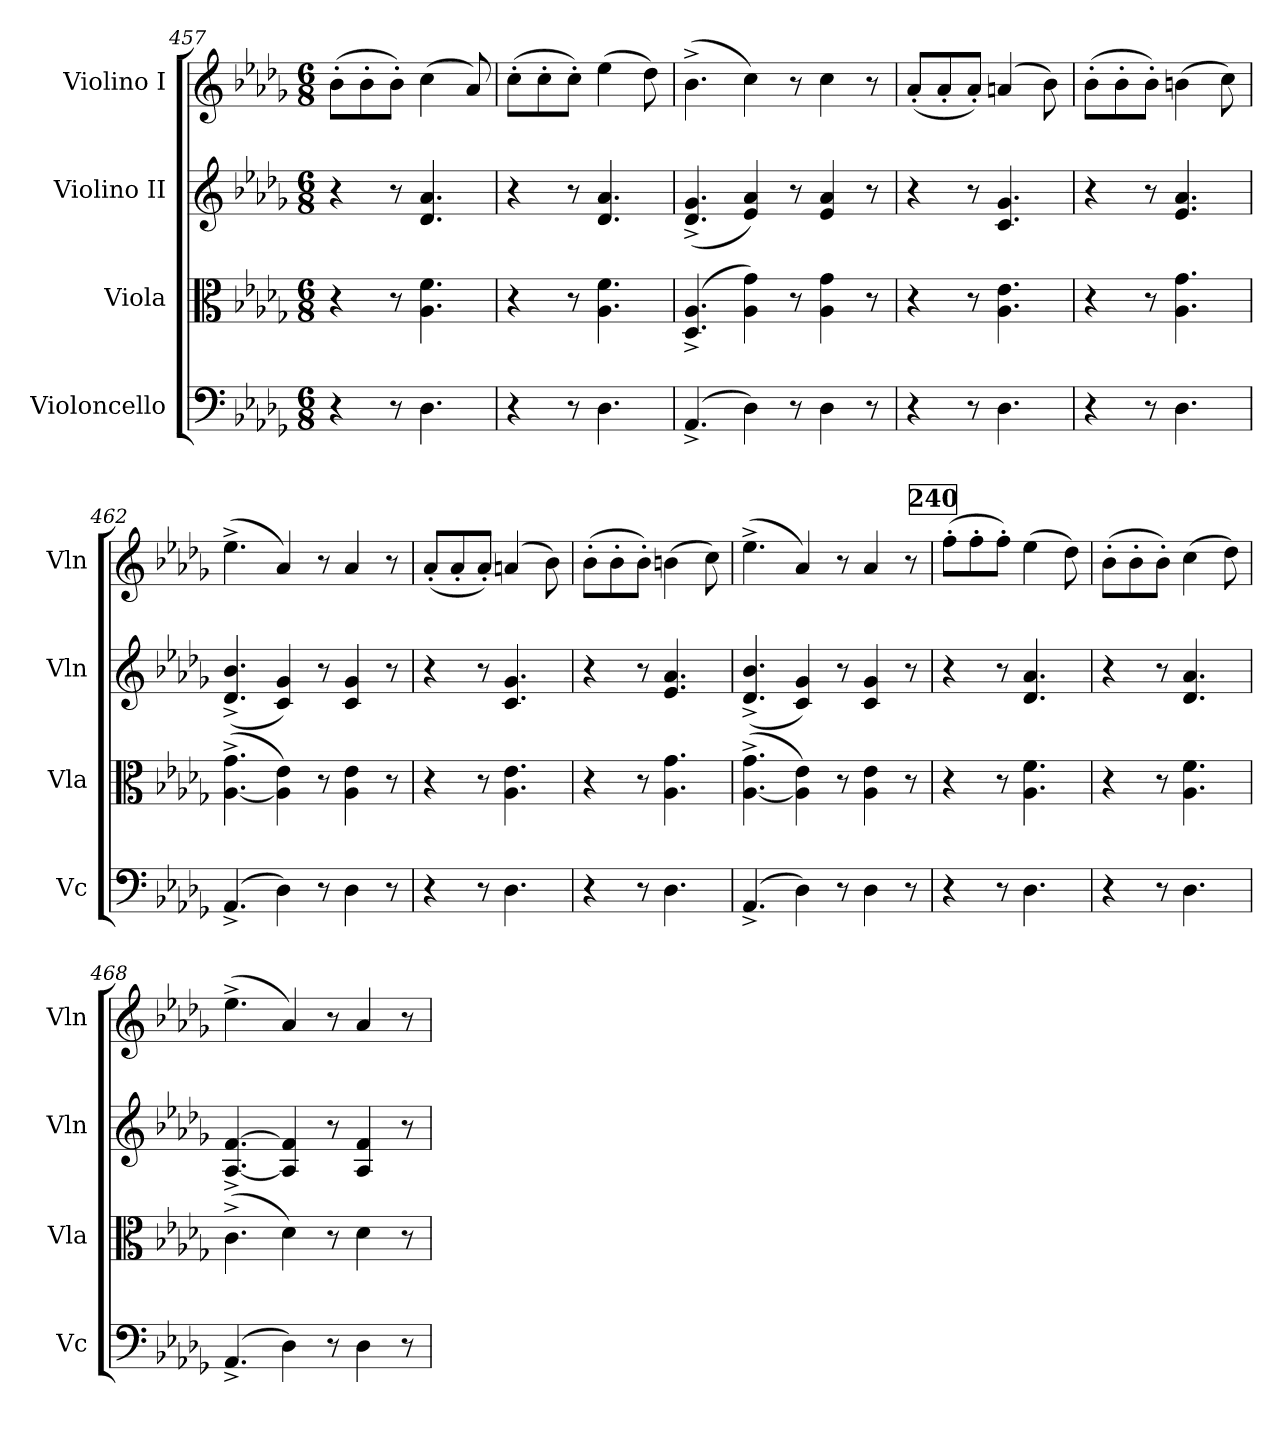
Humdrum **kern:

**kern	**kern	**kern	**kern
*part4	*part3	*part2	*part1
*staff4	*staff3	*staff2	*staff1
*I"Violoncello	*I"Viola	*I"Violino II	*I"Violino I
*I'Vc	*I'Vla	*I'Vln	*I'Vln
*clefF4	*clefC3	*clefG2	*clefG2
*k[b-e-a-d-g-]	*k[b-e-a-d-g-]	*k[b-e-a-d-g-]	*k[b-e-a-d-g-]
*M6/8	*M6/8	*M6/8	*M6/8
=457	=457	=457	=457
4r	4r	4r	(8b-'\L
.	.	.	8b-'\
8r	8r	8r	8b-'\J)
4.D-\	4.A-\ 4.f\	4.d-/ 4.a-/	(4cc\
.	.	.	8a-/)
=458	=458	=458	=458
4r	4r	4r	(8cc'\L
.	.	.	8cc'\
8r	8r	8r	8cc'\J)
4.D-\	4.A-\ 4.f\	4.d-/ 4.a-/	(4ee-\
.	.	.	8dd-\)
=459	=459	=459	=459
(4.AA-^/	(4.D-/^ 4.A-/^	(4.d-/^ 4.g-/^	(4.b-^\
4D-\)	4A-\ 4g-\)	4e-/ 4a-/)	4cc\)
8r	8r	8r	8r
4D-\	4A-\ 4g-\	4e-/ 4a-/	4cc\
8r	8r	8r	8r
=460	=460	=460	=460
4r	4r	4r	(8a-'/L
.	.	.	8a-'/
8r	8r	8r	8a-'/J)
4.D-\	4.A-\ 4.e-\	4.c/ 4.g-/	(4an/
.	.	.	8b-\)
=461	=461	=461	=461
4r	4r	4r	(8b-'\L
.	.	.	8b-'\
8r	8r	8r	8b-'\J)
4.D-\	4.A-\ 4.g-\	4.e-/ 4.a-/	(4bn\
.	.	.	8cc\)
!!LO:LB:g=z
=462	=462	=462	=462
(4.AA-^/	(>[4.A-\^ 4.g-\^	(4.d-/^ 4.b-/^	(4.ee-^\
4D-\)	4A-\] 4e-\)	4c/ 4g-/)	4a-/)
8r	8r	8r	8r
4D-\	4A-\ 4e-\	4c/ 4g-/	4a-/
8r	8r	8r	8r
=463	=463	=463	=463
4r	4r	4r	(8a-'/L
.	.	.	8a-'/
8r	8r	8r	8a-'/J)
4.D-\	4.A-\ 4.e-\	4.c/ 4.g-/	(4an/
.	.	.	8b-\)
=464	=464	=464	=464
4r	4r	4r	(8b-'\L
.	.	.	8b-'\
8r	8r	8r	8b-'\J)
4.D-\	4.A-\ 4.g-\	4.e-/ 4.a-/	(4bn\
.	.	.	8cc\)
=465	=465	=465	=465
(4.AA-^/	(>[4.A-\^ 4.g-\^	(4.d-/^ 4.b-/^	(4.ee-^\
4D-\)	4A-\] 4e-\)	4c/ 4g-/)	4a-/)
8r	8r	8r	8r
4D-\	4A-\ 4e-\	4c/ 4g-/	4a-/
8r	8r	8r	8r
!!LO:REH:place=s1:a:B:fs=14:t=240
=466	=466	=466	=466
4r	4r	4r	(8ff'\L
.	.	.	8ff'\
8r	8r	8r	8ff'\J)
4.D-\	4.A-\ 4.f\	4.d-/ 4.a-/	(4ee-\
.	.	.	8dd-\)
=467	=467	=467	=467
4r	4r	4r	(8b-'\L
.	.	.	8b-'\
8r	8r	8r	8b-'\J)
4.D-\	4.A-\ 4.f\	4.d-/ 4.a-/	(4cc\
.	.	.	8dd-\)
=468	=468	=468	=468
(4.AA-^/	(4.c^\	[4.A-/^ [4.f/^	(4.ee-^\
4D-\)	4d-\)	4A-/] 4f/]	4a-/)
8r	8r	8r	8r
4D-\	4d-\	4A-/ 4f/	4a-/
8r	8r	8r	8r
=	=	=	=
*-	*-	*-	*-
